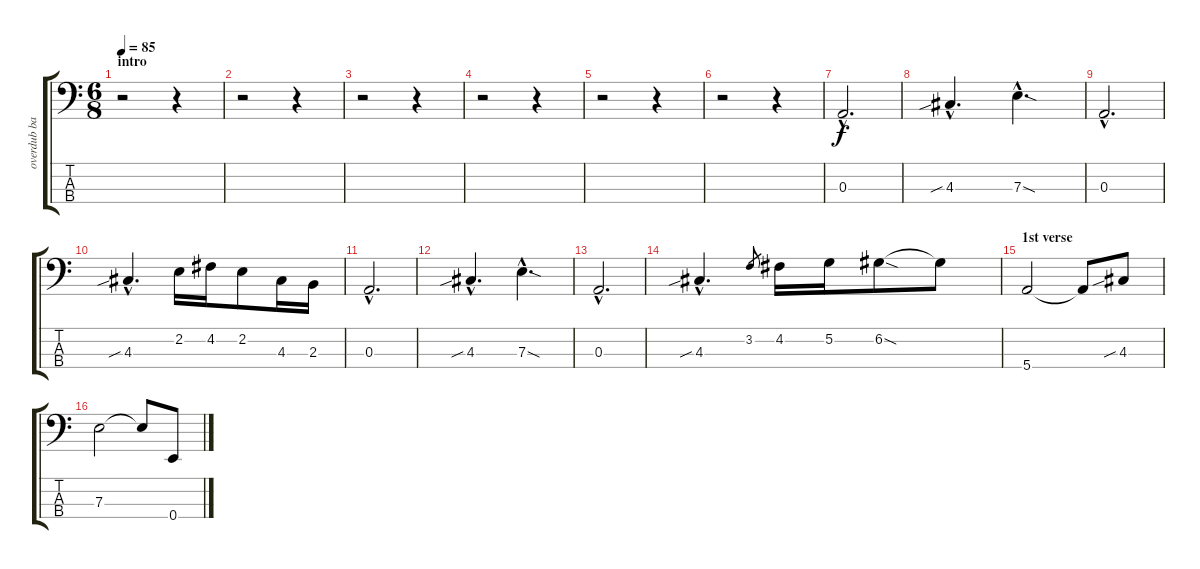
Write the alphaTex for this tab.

\track ("overdub bass" "overdub ba") {instrument acousticbass}
\staff {score tabs}
\tuning (G2 D2 A1 E1) {hide}
\ts (6 8)
\section ("" "intro")
\tempo 85
\clef f4
\ks c
r.2{dy f instrument acousticbass} r.4 |
r.2 r.4 |
r.2 r.4 |
r.2 r.4 |
r.2 r.4 |
r.2 r.4 |
0.3{hac}.2{d} |
4.3{sib hac}.4{d} 7.3{sod hac}.4{d} |
0.3{hac}.2{d} |
4.3{sib hac}.4{d} 2.2.16 4.2.16 2.2.8 4.3.16 2.3.16 |
0.3{hac}.2{d} |
4.3{sib hac}.4{d} 7.3{sod hac}.4{d} |
0.3{hac}.2{d} |
4.3{sib hac}.4{d} 3.2.8{gr} 4.2.16 5.2.16 6.2{sod}.8 6.2{t}.8 |
\section ("" "1st verse")
5.4.2 5.4{t}.8 4.3{sib}.8 |
7.3.2 7.3{t}.8 0.4.8
